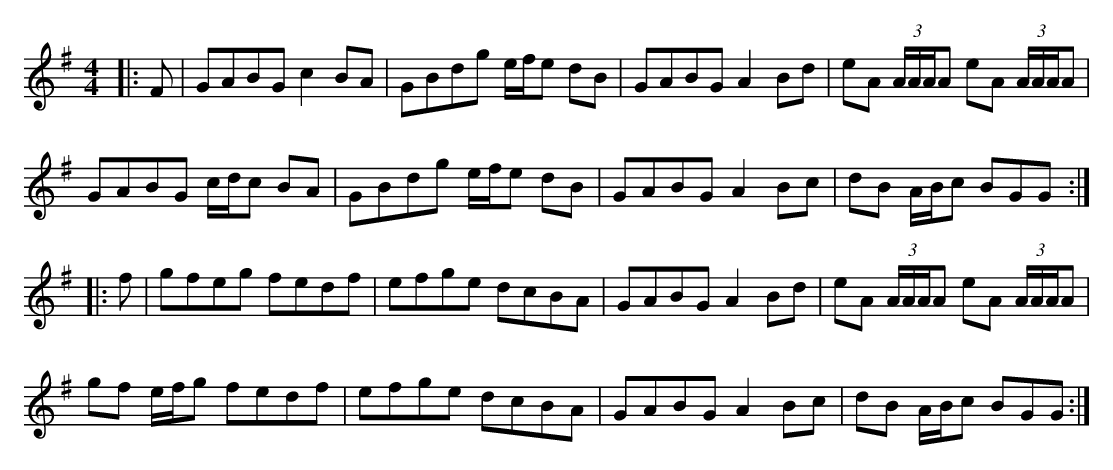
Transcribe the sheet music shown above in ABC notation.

X:1
M:4/4
K:G
|:F|GABG c2 BA|GBdg e/f/e dB|GABG A2 Bd|eA (3A/A/A/A eA (3A/A/A/A|
GABG c/d/c BA|GBdg e/f/e dB|GABG A2 Bc| dB A/B/c BGG:|
|:f|gfeg fedf|efge dcBA|GABG A2 Bd| eA (3A/A/A/A eA (3A/A/A/A|
gf e/f/g fedf|efge dcBA|GABG A2 Bc| dB A/B/c BGG:|
